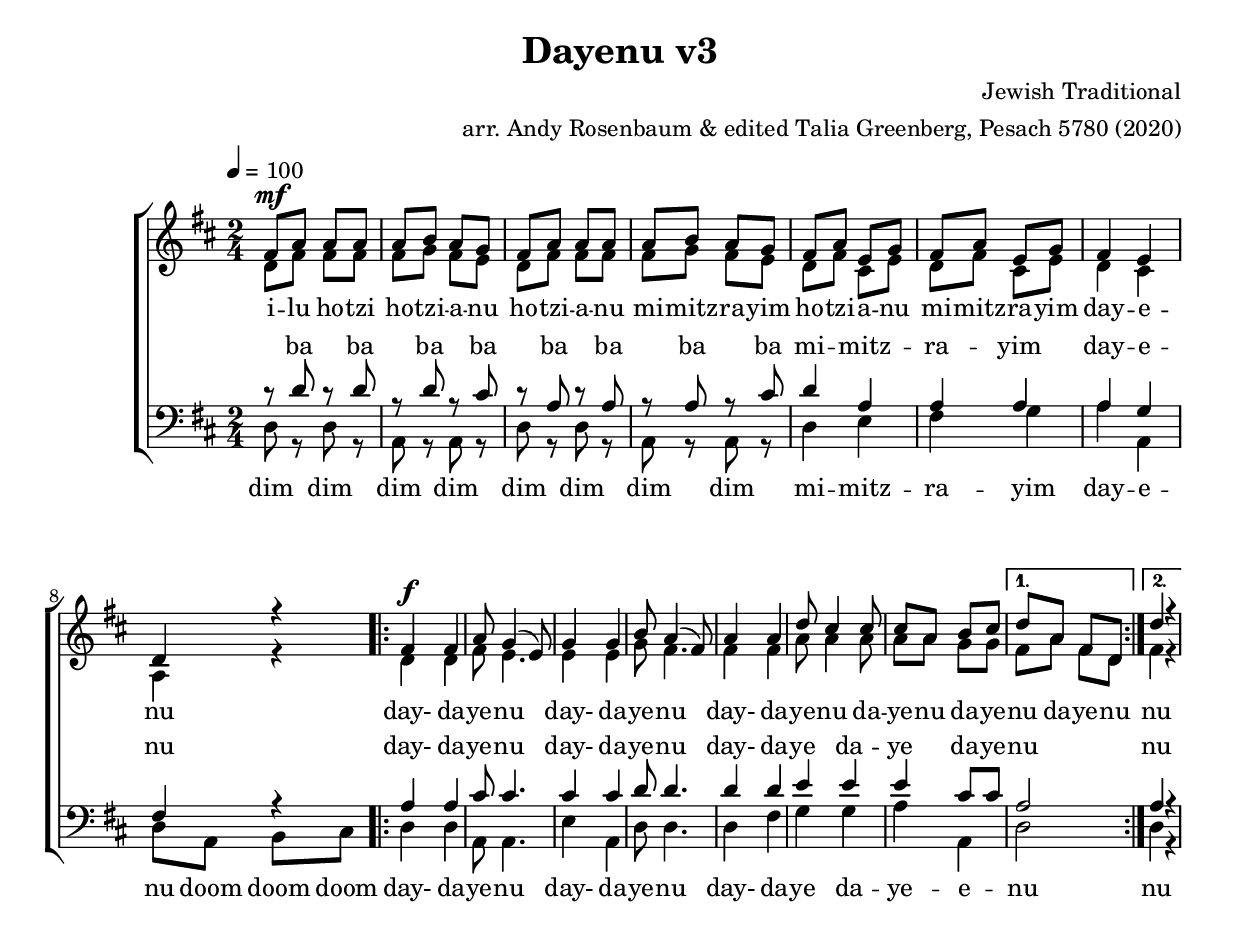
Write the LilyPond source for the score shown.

\version "2.18.2"  % necessary for upgrading to future LilyPond versions.

\header {
	title = "Dayenu v3"
	composer = "Jewish Traditional"
	arranger = "arr. Andy Rosenbaum & edited Talia Greenberg, Pesach 5780 (2020)"
}


\paper {
  top-system-spacing #'basic-distance = #10
  score-system-spacing #'basic-distance = #20
  system-system-spacing #'basic-distance = #20
  last-bottom-spacing #'basic-distance = #10
}

global = {
  \key d \major
  \time 2/4
  \tempo 4 = 100
}

% =========== %
% verse notes %
% =========== %

sopVerse = \relative d' {
	| fis8^\mf a a a | a b a g 
	| fis  a a a | a b a g 
	| fis  a e g | fis a e g 
	| fis4 e     | d  r |
}

altoVerse = \relative d' {
	| d8 fis fis fis | fis g fis e
	| d  fis fis fis | fis g fis e
	| d  fis cis e   | d fis cis e
	| d4 cis         | a  r |
}

tenorVerse = \relative d' {
	| r8 d r d | r d r cis
	| r a r a  | r a r cis
	| d4 a | a a
	| a4 g | fis  r |
}

bassVerse = \relative d {
	| d8 r d r | a r a r
	| d r d r | a r a r
	| d4 e | fis g
	| a a, | d8 a b cis |
}

% =========== %
% verse words %
% =========== %

mitzWords = \lyricmode {
	| i -- lu ho -- tzi | ho -- tzi -- a -- nu 
	| ho -- tzi -- a -- nu | mi -- mitz -- ra -- yim 
	| ho -- tzi -- a -- nu | mi -- mitz -- ra -- yim 
	| day -- e -- | nu |
}

tenorWords = \lyricmode {
	| ba ba |
	| ba ba
	| ba ba
	| ba ba
	| mi -- mitz -- 
	| ra -- yim 
	| day -- e -- 
	| nu  |
}

bassWords = \lyricmode {
	| dim dim
	| dim dim
	| dim dim
	| dim dim
	| mi -- mitz -- 
	| ra -- yim 
	| day -- e -- 
	| nu doom doom doom |
}

% ============ %
% chorus notes %
% ============ %

sopChorusCommon = \relative d' {
	| fis4^\f fis 
	| a8 g4( e8)
	| g4 g
	| b8 a4( fis8)
	| a4 a
	| d8 cis4 cis8
	| cis a b cis |
}


sopChorusEndOne = \relative d'' {
	| d8 a fis d |
}

sopChorusEndTwo = \relative d'' {
	| d4 r4 |
}

altoChorusCommon = \relative d' {
	| d4 d
	| fis8 e4.
	| e4 e
	| g8 fis4.
	| fis4 fis
	| a8 a4 a8
	| a8 a g g |
}

altoChorusEndOne = \relative d' {
	| fis8 a fis d |
}

altoChorusEndTwo = \relative d' {
	| fis4 r |
}

tenorChorusCommon = \relative d' {
	| a4 a 
	| cis8 cis4.
	| cis4 cis 
	| d8 d4.
	| d4 d 
	| e e 
	| e cis8 cis |
}

tenorChorusEndOne = \relative d' {
	| a2 |
}

tenorChorusEndTwo = \relative d' {
	| a4 r |
}

bassChorusCommon = \relative d {
	| d4 d
	| a8 a4.
	| e'4 a,
	| d8 d4.
	| d4 fis
	| g g 
	| a a, |
}

bassChorusEndOne = \relative d {
	| d2 |
}

bassChorusEndTwo = \relative d {
	| d4 r |
}

% ============ %
% chorus words %
% ============ %

% Specifically allow "day" when in stressed isolation,
%   but keep it "da-" when it's part of the whole word,
%	to avoid closing the diphthong early.

upperChorusWordsCommon = \lyricmode {
	| day- da -- | ye -- nu 
	| day- da -- | ye -- nu
	| day- da -- | ye -- nu da -- 
	| ye -- nu da -- ye -- |
}

upperChorusWordsEndOne = \lyricmode {
	| nu da -- ye -- nu |
}

upperChorusWordsEndTwo = \lyricmode {
	| nu |
}

lowerChorusWordsCommon = \lyricmode {
	| day- da -- | ye -- nu 
	| day- da -- | ye -- nu
	| day- da -- | ye da -- |
}

tenorChorusWordsCommon = {
	\lowerChorusWordsCommon \lyricmode { | ye da -- ye -- | }
}

tenorChorusWordsEndOne = \lyricmode {
	| nu |
}

tenorChorusWordsEndTwo = \lyricmode {
	| nu |
}

bassChorusWordsCommon = {
	\lowerChorusWordsCommon \lyricmode { | ye -- e -- | }
}

bassChorusWordsEndOne = \lyricmode {
	| nu |
}

bassChorusWordsEndTwo = \lyricmode {
	| nu |
}

% ======== %
% in order %
% ======== %

sop = {
	\sopVerse
	\repeat volta 2 \sopChorusCommon
	\alternative {
		{ \sopChorusEndOne }
		{ \sopChorusEndTwo }
	}
}

alto = {
	\altoVerse
	\repeat volta 2 \altoChorusCommon 
	\alternative {
		{ \altoChorusEndOne }
		{ \altoChorusEndTwo }
	}
}

tenor = {
	\tenorVerse
	\repeat volta 2 \tenorChorusCommon
	\alternative {
		{ \tenorChorusEndOne }
		{ \tenorChorusEndTwo }
	}
}

bass = {
	\bassVerse 
	\repeat volta 2 \bassChorusCommon
	\alternative {
		{ \bassChorusEndOne }
		{ \bassChorusEndTwo }
	}
}

sopWordsAll = {
	\mitzWords
	\upperChorusWordsCommon
	\upperChorusWordsEndOne
	\upperChorusWordsEndTwo 
}

altoWordsAll = { 
	\mitzWords
	\upperChorusWordsCommon
	\upperChorusWordsEndOne
	\upperChorusWordsEndTwo 
}

tenorWordsAll = { 
	\tenorWords 
	\tenorChorusWordsCommon 
	\tenorChorusWordsEndOne 
	\tenorChorusWordsEndTwo 
}

bassWordsAll = { 
	\bassWords 
	\bassChorusWordsCommon 
	\bassChorusWordsEndOne 
	\bassChorusWordsEndTwo
}


emptyWords = \lyricmode {}

allStuff = {
  \new ChoirStaff <<
    \new Lyrics = "sopranos" \with {
      % this is needed for lyrics above a staff
      \override VerticalAxisGroup.staff-affinity = #DOWN
    }
    \new Staff = "upper" <<
  \tempo 4 = 100
	\set Staff.midiInstrument = "voice oohs"
      \new Voice = "sopranos" {
        \voiceOne
        << \global \sop >>
      }
      \new Voice = "altos" {
        \voiceTwo
        << \global \alto >>
      }
    >>
    \new Lyrics = "altos"
    \new Lyrics = "tenors" \with {
      % this is needed for lyrics above a staff
      \override VerticalAxisGroup.staff-affinity = #DOWN
    }
    \new Staff = "lower" <<
      \set Staff.midiInstrument = "voice oohs"
      \clef bass
      \new Voice = "tenors" {
        \voiceOne
        << \global \tenor >>
      }
      \new Voice = "basses" {
        \voiceTwo << \global \bass >>
      }
    >>
    \new Lyrics = "basses"
%     \context Lyrics = "sopranos" \lyricsto "sopranos" \emptyWords
    \context Lyrics = "altos" \lyricsto "altos" \altoWordsAll
    \context Lyrics = "tenors" \lyricsto "tenors" \tenorWordsAll
    \context Lyrics = "basses" \lyricsto "basses" \bassWordsAll
  >>
}

% For printed pdf music.
\score {
	\allStuff
	\layout{}
}

% For midi
\score {
	\unfoldRepeats {
		\allStuff
	}
	\midi{ \tempo 4 = 100 }
}
